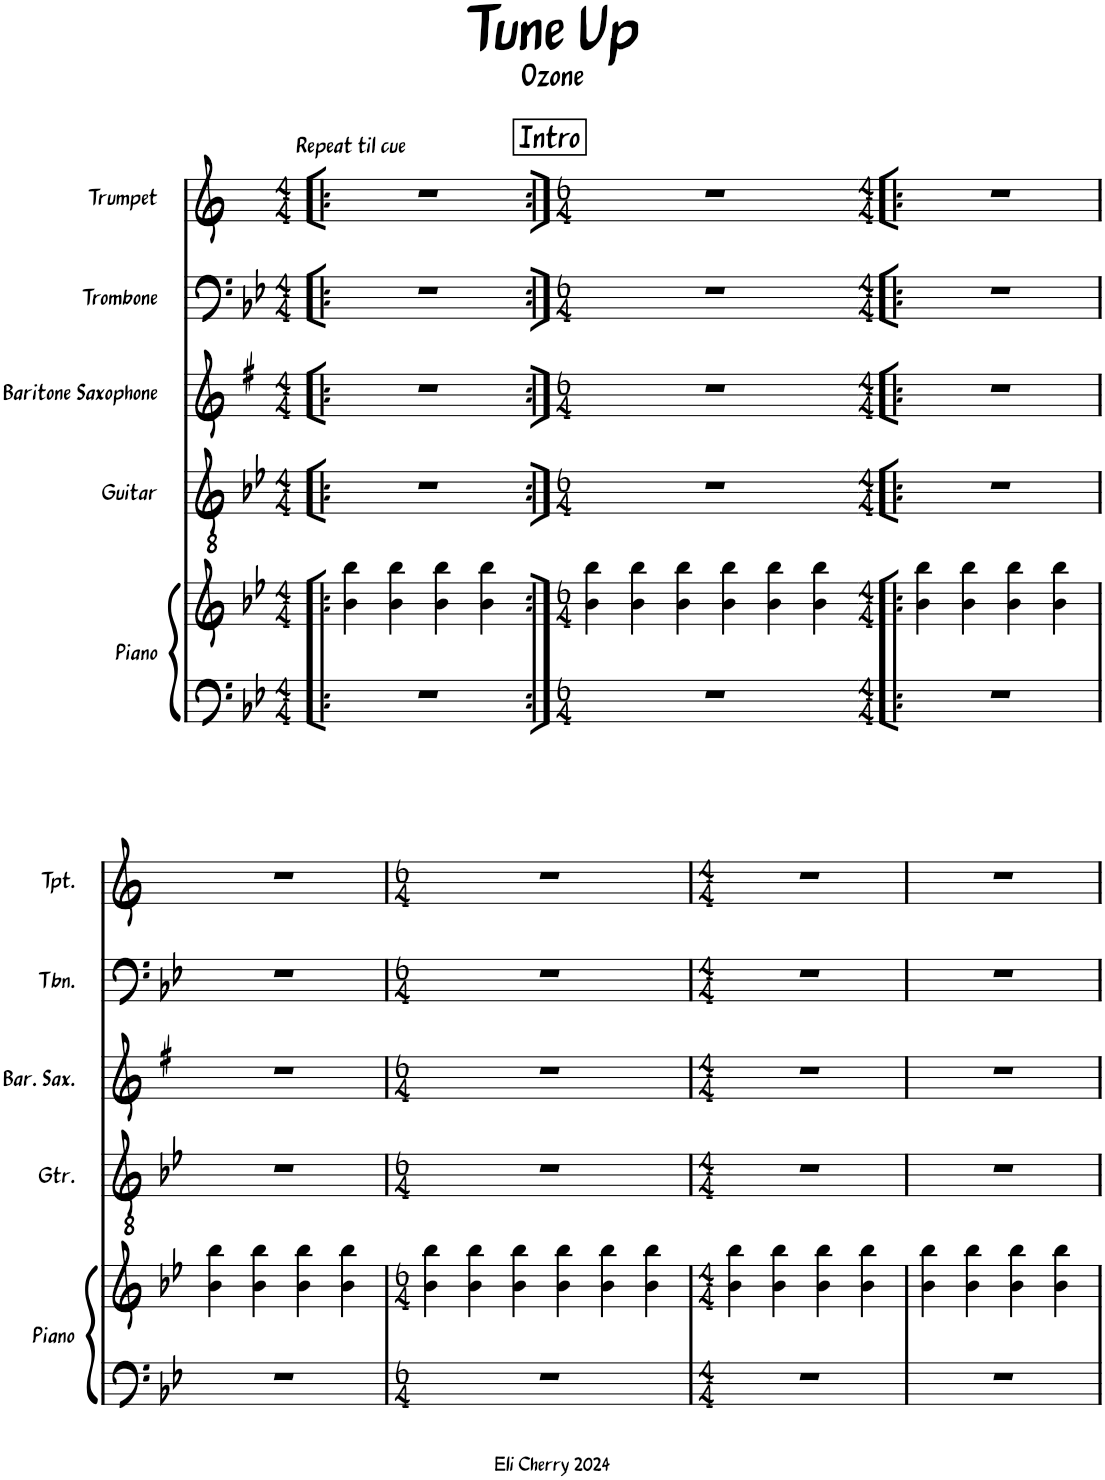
**kern	**kern	**kern	**kern	**kern	**kern
*part5	*part5	*part4	*part3	*part2	*part1
*staff6	*staff5	*staff4	*staff3	*staff2	*staff1
*I"Piano	*	*I"Guitar	*I"Baritone Saxophone	*I"Trombone	*I"Trumpet
*I'Piano	*	*I'Gtr.	*I'Bar. Sax.	*I'Tbn.	*I'Tpt.
*clefF4	*clefG2	*clefGv2	*clefG2	*clefF4	*clefG2
*	*	*	*Trd12c21	*	*Trd1c2
*k[b-e-]	*k[b-e-]	*k[b-e-]	*k[f#]	*k[b-e-]	*k[]
*M4/4	*M4/4	*M4/4	*M4/4	*M4/4	*M4/4
=1!|:	=1!|:	=1!|:	=1!|:	=1!|:	=1!|:
!	!	!	!	!	!LO:TX:a:t=Repeat til cue
1r	4b-\ 4bb-\	1r	1r	1r	1r
.	4b-\ 4bb-\	.	.	.	.
.	4b-\ 4bb-\	.	.	.	.
.	4b-\ 4bb-\	.	.	.	.
!!LO:REH:place=s1:a:B:rj:fs=14:t=Intro
=2:|!	=2:|!	=2:|!	=2:|!	=2:|!	=2:|!
*M6/4	*M6/4	*M6/4	*M6/4	*M6/4	*M6/4
1.r	4b-\ 4bb-\	1.r	1.r	1.r	1.r
.	4b-\ 4bb-\	.	.	.	.
.	4b-\ 4bb-\	.	.	.	.
.	4b-\ 4bb-\	.	.	.	.
.	4b-\ 4bb-\	.	.	.	.
.	4b-\ 4bb-\	.	.	.	.
=3!|:	=3!|:	=3!|:	=3!|:	=3!|:	=3!|:
*M4/4	*M4/4	*M4/4	*M4/4	*M4/4	*M4/4
1r	4b-\ 4bb-\	1r	1r	1r	1r
.	4b-\ 4bb-\	.	.	.	.
.	4b-\ 4bb-\	.	.	.	.
.	4b-\ 4bb-\	.	.	.	.
!!LO:LB:g=z
=4	=4	=4	=4	=4	=4
1r	4b-\ 4bb-\	1r	1r	1r	1r
.	4b-\ 4bb-\	.	.	.	.
.	4b-\ 4bb-\	.	.	.	.
.	4b-\ 4bb-\	.	.	.	.
=5	=5	=5	=5	=5	=5
*M6/4	*M6/4	*M6/4	*M6/4	*M6/4	*M6/4
1.r	4b-\ 4bb-\	1.r	1.r	1.r	1.r
.	4b-\ 4bb-\	.	.	.	.
.	4b-\ 4bb-\	.	.	.	.
.	4b-\ 4bb-\	.	.	.	.
.	4b-\ 4bb-\	.	.	.	.
.	4b-\ 4bb-\	.	.	.	.
=6	=6	=6	=6	=6	=6
*M4/4	*M4/4	*M4/4	*M4/4	*M4/4	*M4/4
1r	4b-\ 4bb-\	1r	1r	1r	1r
.	4b-\ 4bb-\	.	.	.	.
.	4b-\ 4bb-\	.	.	.	.
.	4b-\ 4bb-\	.	.	.	.
=7	=7	=7	=7	=7	=7
1r	4b-\ 4bb-\	1r	1r	1r	1r
.	4b-\ 4bb-\	.	.	.	.
.	4b-\ 4bb-\	.	.	.	.
.	4b-\ 4bb-\	.	.	.	.
=	=	=	=	=	=
*-	*-	*-	*-	*-	*-
